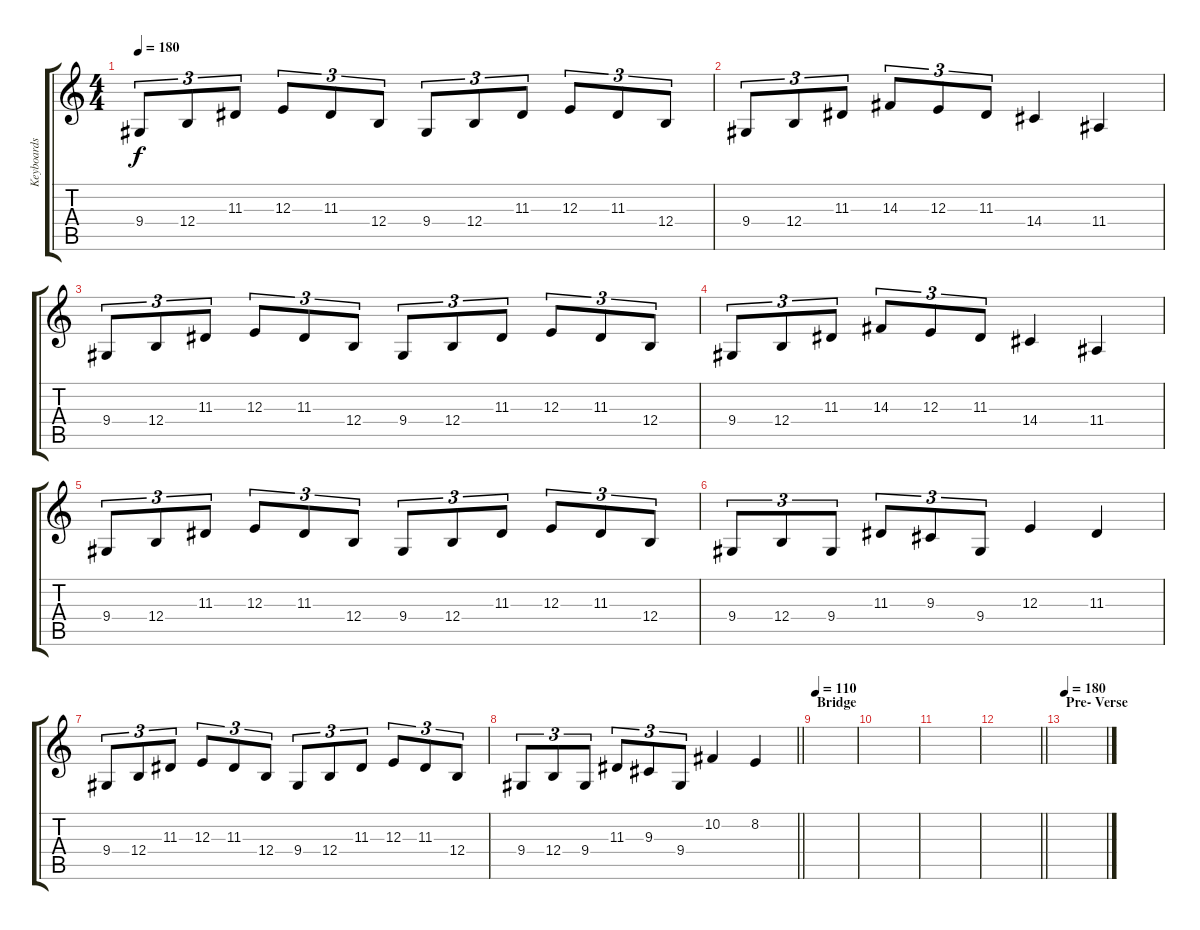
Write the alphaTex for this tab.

\track ("Keyboards I (Lead) + Clean Vocals" "Keyboards ") {instrument lead2sawtooth}
\staff {score tabs}
\tuning (Db4 Ab3 E3 B2 Gb2 B1) {hide}
\ts (4 4)
\tempo 180
\clef g2
\ks c
9.4.8{tu (3 2) dy f} 12.4.8{tu (3 2)} 11.3.8{tu (3 2)} 12.3.8{tu (3 2)} 11.3.8{tu (3 2)} 12.4.8{tu (3 2)} 9.4.8{tu (3 2)} 12.4.8{tu (3 2)} 11.3.8{tu (3 2)} 12.3.8{tu (3 2)} 11.3.8{tu (3 2)} 12.4.8{tu (3 2)} |
9.4.8{tu (3 2)} 12.4.8{tu (3 2)} 11.3.8{tu (3 2)} 14.3.8{tu (3 2)} 12.3.8{tu (3 2)} 11.3.8{tu (3 2)} 14.4.4 11.4.4 |
9.4.8{tu (3 2)} 12.4.8{tu (3 2)} 11.3.8{tu (3 2)} 12.3.8{tu (3 2)} 11.3.8{tu (3 2)} 12.4.8{tu (3 2)} 9.4.8{tu (3 2)} 12.4.8{tu (3 2)} 11.3.8{tu (3 2)} 12.3.8{tu (3 2)} 11.3.8{tu (3 2)} 12.4.8{tu (3 2)} |
9.4.8{tu (3 2)} 12.4.8{tu (3 2)} 11.3.8{tu (3 2)} 14.3.8{tu (3 2)} 12.3.8{tu (3 2)} 11.3.8{tu (3 2)} 14.4.4 11.4.4 |
9.4.8{tu (3 2)} 12.4.8{tu (3 2)} 11.3.8{tu (3 2)} 12.3.8{tu (3 2)} 11.3.8{tu (3 2)} 12.4.8{tu (3 2)} 9.4.8{tu (3 2)} 12.4.8{tu (3 2)} 11.3.8{tu (3 2)} 12.3.8{tu (3 2)} 11.3.8{tu (3 2)} 12.4.8{tu (3 2)} |
9.4.8{tu (3 2)} 12.4.8{tu (3 2)} 9.4.8{tu (3 2)} 11.3.8{tu (3 2)} 9.3.8{tu (3 2)} 9.4.8{tu (3 2)} 12.3.4 11.3.4 |
9.4.8{tu (3 2)} 12.4.8{tu (3 2)} 11.3.8{tu (3 2)} 12.3.8{tu (3 2)} 11.3.8{tu (3 2)} 12.4.8{tu (3 2)} 9.4.8{tu (3 2)} 12.4.8{tu (3 2)} 11.3.8{tu (3 2)} 12.3.8{tu (3 2)} 11.3.8{tu (3 2)} 12.4.8{tu (3 2)} |
\barLineRight lightlight
9.4.8{tu (3 2)} 12.4.8{tu (3 2)} 9.4.8{tu (3 2)} 11.3.8{tu (3 2)} 9.3.8{tu (3 2)} 9.4.8{tu (3 2)} 10.2.4 8.2.4 |
\section ("" "Bridge")
\tempo 110
|
|
|
\barLineRight lightlight
|
\section ("" "Pre- Verse")
\tempo 180
